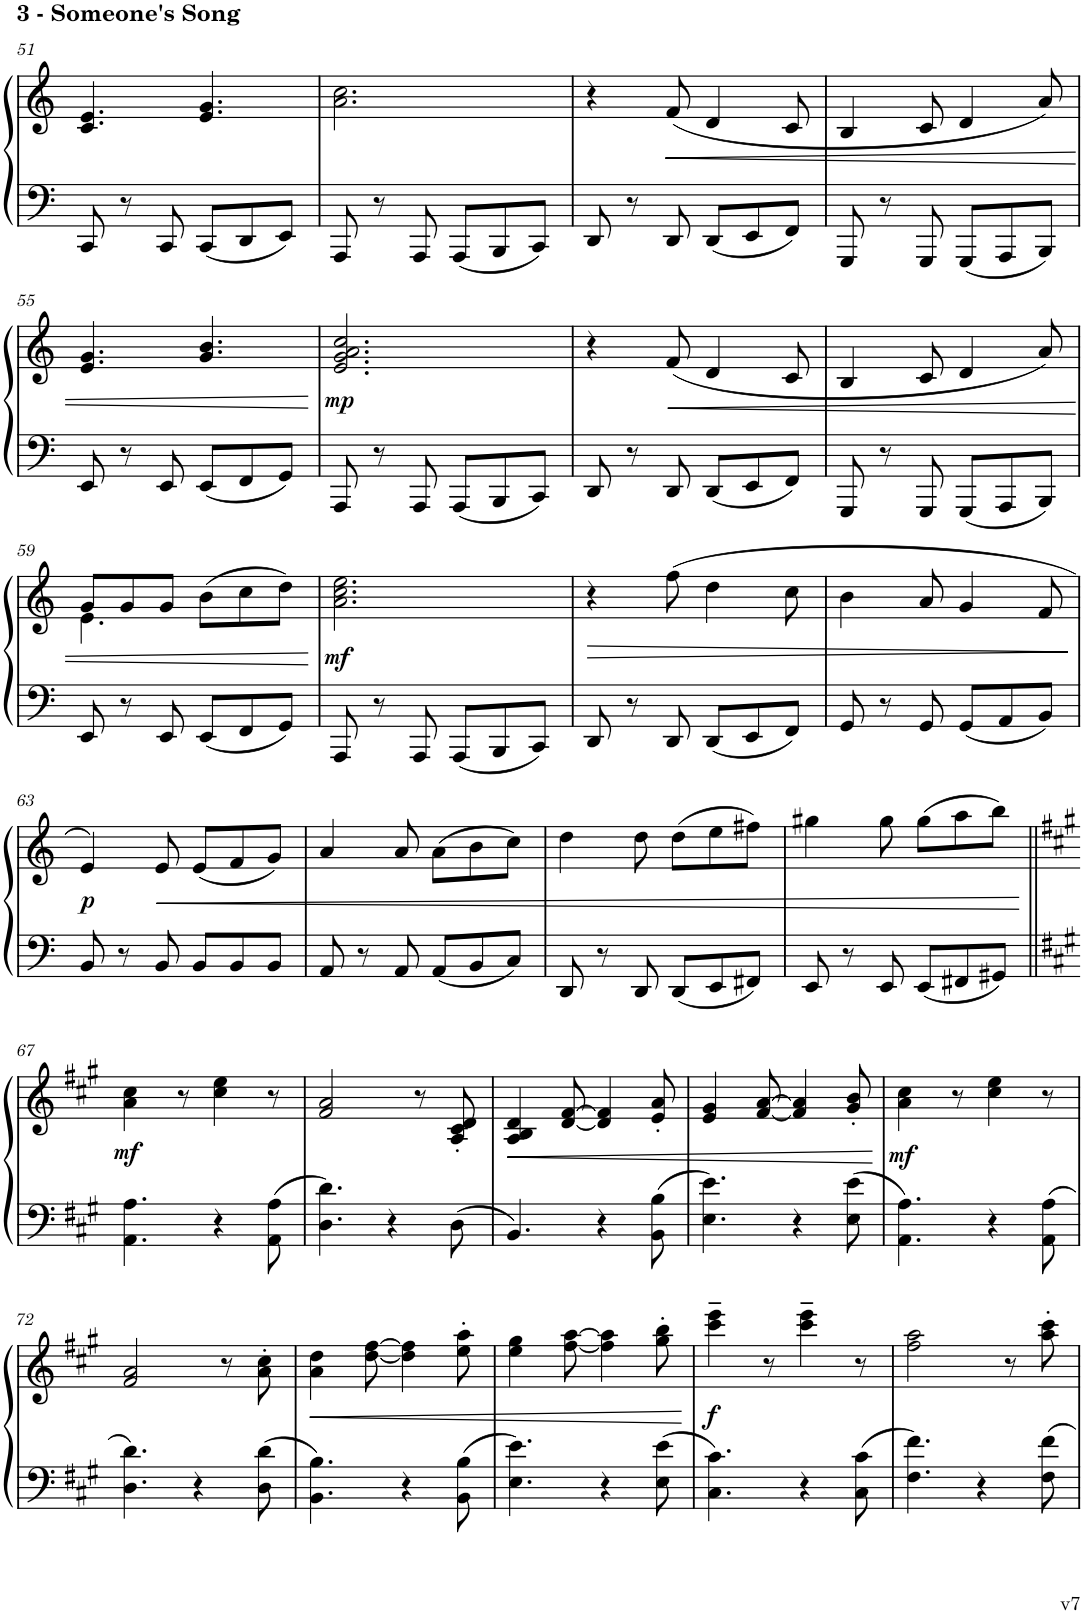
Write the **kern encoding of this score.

**kern	**kern	**dynam
*part1	*part1	*part1
*staff2	*staff1	*staff1/2
*I"Piano, bass	*	*
*I'Pno.	*	*
!!LO:PB:g=z
*clefF4	*clefG2	*
*k[]	*k[]	*
*M6/8	*M6/8	*
=51	=51	=51
8CC/	4.c/ 4.e/	.
8r	.	.
8CC/	.	.
8CC/L	4.e/ 4.g/	.
8DD/	.	.
8EE/J	.	.
=52	=52	=52
8AAA/	2.a\ 2.cc\	.
8r	.	.
8AAA/	.	.
8AAA/L	.	.
8BBB/	.	.
8CC/J	.	.
=53	=53	=53
8DD/	4r	.
8r	.	.
!	!	!LO:HP:b
8DD/	(8f/	<
8DD/L	4d/	.
8EE/	.	.
8FF/J	8c/	.
=54	=54	=54
8GGG/	4B/	.
8r	.	.
8GGG/	8c/	.
8GGG/L	4d/	.
8AAA/	.	.
8BBB/J	8a/)	.
!!LO:LB:g=z
=55	=55	=55
8EE/	4.e/ 4.g/	.
8r	.	.
8EE/	.	.
8EE/L	4.g/ 4.b/	.
8FF/	.	.
8GG/J	.	.
.	.	[
=56	=56	=56
!	!	!LO:DY:b
8AAA/	2.e/ 2.g/ 2.a/ 2.cc/	mp
8r	.	.
8AAA/	.	.
8AAA/L	.	.
8BBB/	.	.
8CC/J	.	.
=57	=57	=57
8DD/	4r	.
8r	.	.
!	!	!LO:HP:b
8DD/	(8f/	<
8DD/L	4d/	.
8EE/	.	.
8FF/J	8c/	.
=58	=58	=58
8GGG/	4B/	.
8r	.	.
8GGG/	8c/	.
8GGG/L	4d/	.
8AAA/	.	.
8BBB/J	8a/)	.
!!LO:LB:g=z
=59	=59	=59
*	*^	*
8EE/	8g/L	4.e\	.
8r	8g/	.	.
8EE/	8g/J	.	.
8EE/L	(8b\L	4.ryy	.
8FF/	8cc\	.	.
8GG/J	8dd\J)	.	.
*	*v	*v	*
.	.	[
=60	=60	=60
!	!	!LO:DY:b
8AAA/	2.a\ 2.cc\ 2.ee\	mf
8r	.	.
8AAA/	.	.
8AAA/L	.	.
8BBB/	.	.
8CC/J	.	.
=61	=61	=61
!	!	!LO:HP:b
8DD/	4r	>
8r	.	.
8DD/	(8ff\	.
8DD/L	4dd\	.
8EE/	.	.
8FF/J	8cc\	.
=62	=62	=62
8GG/	4b\	.
8r	.	.
8GG/	8a/	.
8GG/L	4g/	.
8AA/	.	.
8BB/J	8f/	.
.	.	]
!!LO:LB:g=z
=63	=63	=63
!	!	!LO:DY:b
8BB/	4e/)	p
8r	.	.
!	!	!LO:HP:b
8BB/	8e/	<
8BB/L	(8e/L	.
8BB/	8f/	.
8BB/J	8g/J)	.
=64	=64	=64
8AA/	4a/	.
8r	.	.
8AA/	8a/	.
8AA/L	(8a\L	.
8BB/	8b\	.
8C/J	8cc\J)	.
=65	=65	=65
8DD/	4dd\	.
8r	.	.
8DD/	8dd\	.
8DD/L	(8dd\L	.
8EE/	8ee\	.
8FF#X/J	8ff#X\J)	.
=66	=66	=66
8EE/	4gg#X\	.
8r	.	.
8EE/	8gg#\	.
8EE/L	(8gg#\L	.
8FF#X/	8aa\	.
8GG#X/J	8bb\J)	.
.	.	[
!!LO:LB:g=z
=67||	=67||	=67||
*k[f#c#g#]	*k[f#c#g#]	*
!	!	!LO:DY:b
4.AA\ 4.A\	4a\ 4cc#\	mf
.	8r	.
4r	4cc#\ 4ee\	.
8AA\ 8A\	8r	.
=68	=68	=68
4.D\ 4.d\	2f#/ 2a/	.
4r	.	.
.	8r	.
8D\	8A/' 8c#/' 8d/'	.
=69	=69	=69
!	!	!LO:HP:b
4.BB/	4A/ 4B/ 4d/	<
.	[8d/ [8f#/	.
4r	4d/] 4f#/]	.
8BB\ 8B\	8e/' 8a/'	.
=70	=70	=70
4.E\ 4.e\	4e/ 4g#/	.
.	[8f#/ [8a/	.
4r	4f#/] 4a/]	.
8E\ 8e\	8g#/' 8b/'	.
.	.	[
=71	=71	=71
!	!	!LO:DY:b
4.AA\ 4.A\	4a\ 4cc#\	mf
.	8r	.
4r	4cc#\ 4ee\	.
8AA\ 8A\	8r	.
!!LO:LB:g=z
=72	=72	=72
4.D\ 4.d\	2f#/ 2a/	.
4r	.	.
.	8r	.
8D\ 8d\	8a\' 8cc#\'	.
=73	=73	=73
!	!	!LO:HP:b
4.BB\ 4.B\	4a\ 4dd\	<
.	[8dd\ [8ff#\	.
4r	4dd\] 4ff#\]	.
8BB\ 8B\	8ee\' 8aa\'	.
=74	=74	=74
4.E\ 4.e\	4ee\ 4gg#\	.
.	[8ff#\ [8aa\	.
4r	4ff#\] 4aa\]	.
8E\ 8e\	8gg#\' 8bb\'	.
.	.	[
=75	=75	=75
!	!	!LO:DY:b
4.C#\ 4.c#\	4ccc#\~ 4eee\~	f
.	8r	.
4r	4ccc#\~ 4eee\~	.
8C#\ 8c#\	8r	.
=76	=76	=76
4.F#\ 4.f#\	2ff#\ 2aa\	.
4r	.	.
.	8r	.
8F#\ 8f#\	8aa\' 8ccc#\'	.
=	=	=
*-	*-	*-
